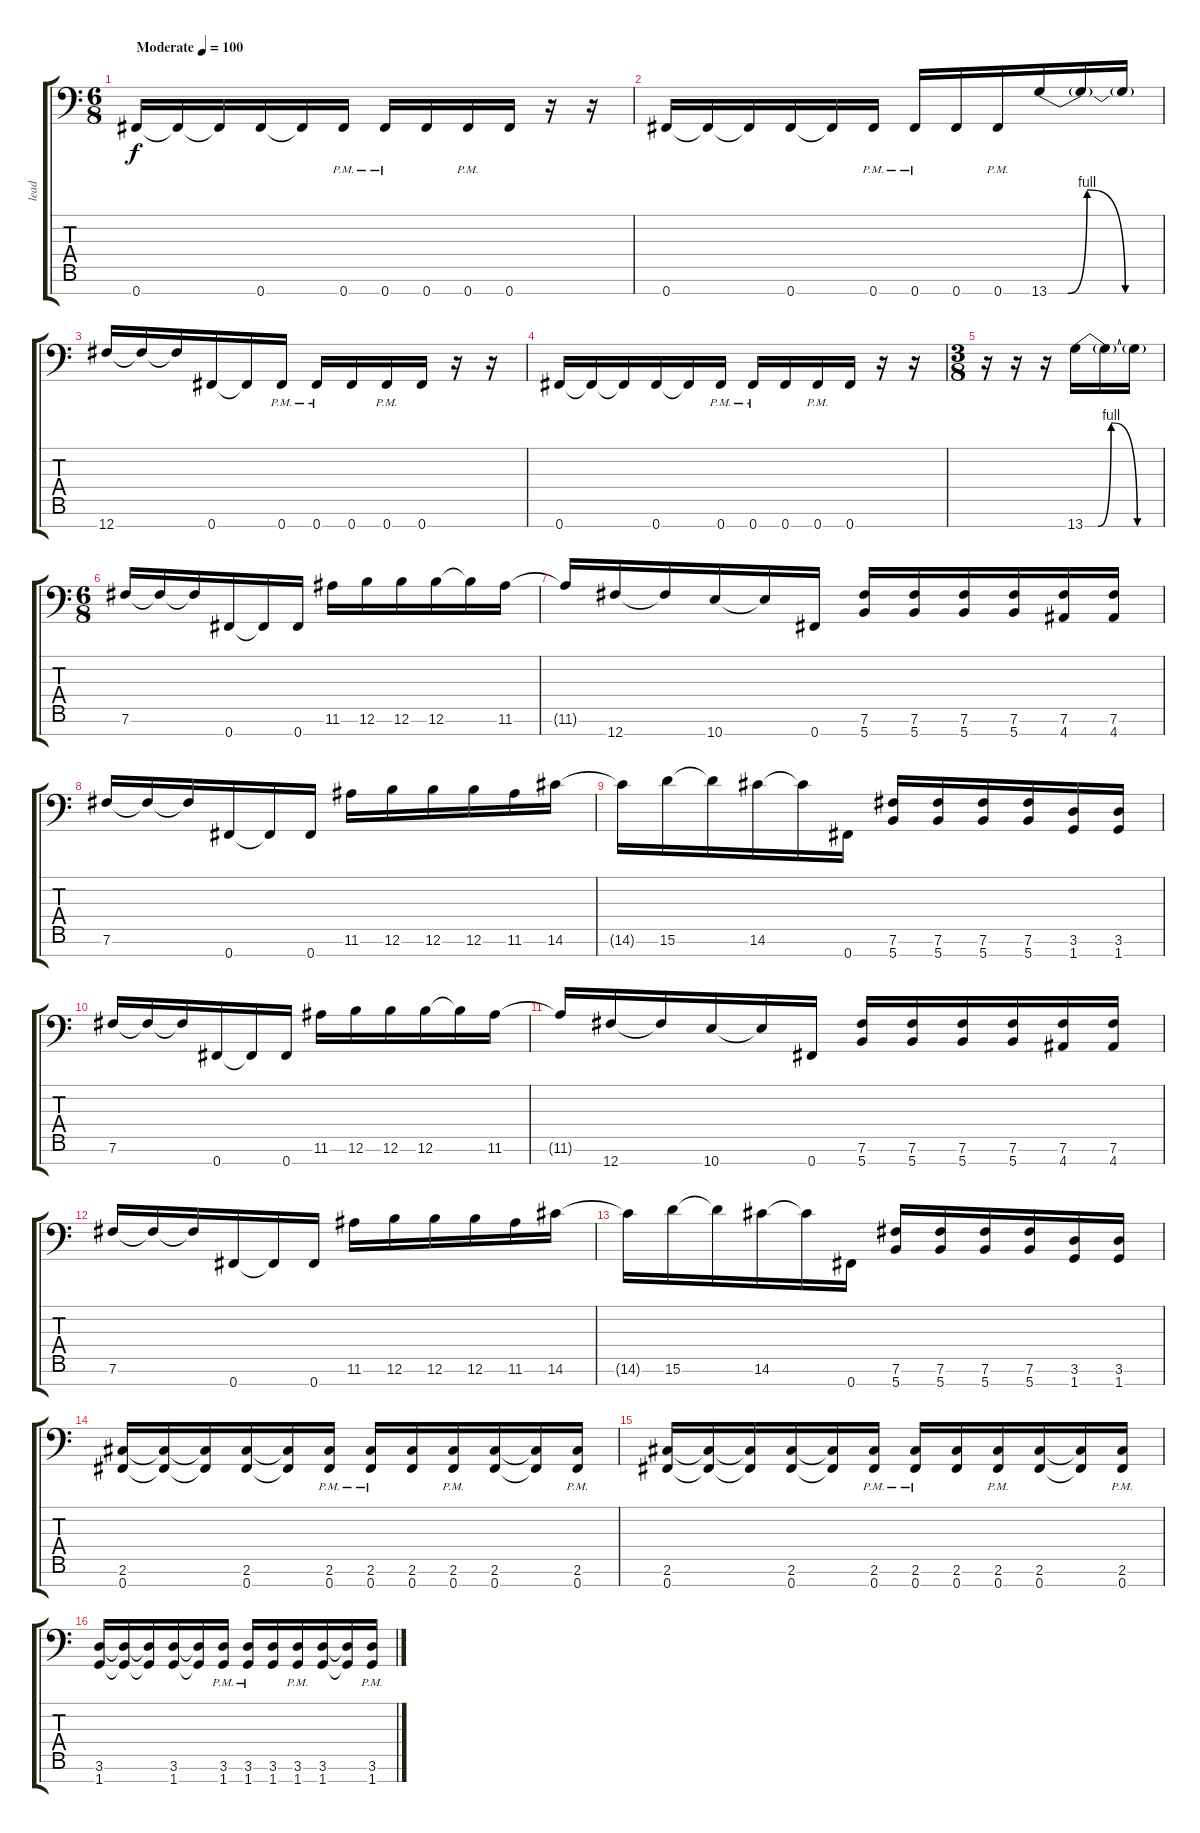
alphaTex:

\track ("lead" "lead") {instrument distortionguitar}
\staff {score tabs}
\tuning (B3 G3 D3 A2 E2 B1 Gb1) {hide}
\ts (6 8)
\tempo (100 "Moderate")
\clef f4
\ks c
0.7.16{dy f instrument distortionguitar} 0.7{t}.16 0.7{t}.16 0.7.16 0.7{t}.16 0.7{pm}.16 0.7{pm}.16 0.7.16 0.7{pm}.16 0.7.16 r.16 r.16 |
0.7.16 0.7{t}.16 0.7{t}.16 0.7.16 0.7{t}.16 0.7{pm}.16 0.7{pm}.16 0.7.16 0.7{pm}.16 13.7{be (custom 0 0 10 0 20 4 40 0)}.16 13.7{t}.16 13.7{t}.16 |
12.7.16 12.7{t}.16 12.7{t}.16 0.7.16 0.7{t}.16 0.7{pm}.16 0.7{pm}.16 0.7.16 0.7{pm}.16 0.7.16 r.16 r.16 |
0.7.16 0.7{t}.16 0.7{t}.16 0.7.16 0.7{t}.16 0.7{pm}.16 0.7{pm}.16 0.7.16 0.7{pm}.16 0.7.16 r.16 r.16 |
\ts (3 8)
r.16 r.16 r.16 13.7{be (custom 0 0 10 0 20 4 40 0)}.16 13.7{t}.16 13.7{t}.16 |
\ts (6 8)
7.6.16 7.6{t}.16 7.6{t}.16 0.7.16 0.7{t}.16 0.7.16 11.6.16 12.6.16 12.6.16 12.6.16 12.6{t}.16 11.6.16 |
11.6{t}.16 12.7.16 12.7{t}.16 10.7.16 10.7{t}.16 0.7.16 (7.6 5.7).16 (7.6 5.7).16 (7.6 5.7).16 (7.6 5.7).16 (7.6 4.7).16 (7.6 4.7).16 |
7.6.16 7.6{t}.16 7.6{t}.16 0.7.16 0.7{t}.16 0.7.16 11.6.16 12.6.16 12.6.16 12.6.16 11.6.16 14.6.16 |
14.6{t}.16 15.6.16 15.6{t}.16 14.6.16 14.6{t}.16 0.7.16 (7.6 5.7).16 (7.6 5.7).16 (7.6 5.7).16 (7.6 5.7).16 (3.6 1.7).16 (3.6 1.7).16 |
7.6.16 7.6{t}.16 7.6{t}.16 0.7.16 0.7{t}.16 0.7.16 11.6.16 12.6.16 12.6.16 12.6.16 12.6{t}.16 11.6.16 |
11.6{t}.16 12.7.16 12.7{t}.16 10.7.16 10.7{t}.16 0.7.16 (7.6 5.7).16 (7.6 5.7).16 (7.6 5.7).16 (7.6 5.7).16 (7.6 4.7).16 (7.6 4.7).16 |
7.6.16 7.6{t}.16 7.6{t}.16 0.7.16 0.7{t}.16 0.7.16 11.6.16 12.6.16 12.6.16 12.6.16 11.6.16 14.6.16 |
14.6{t}.16 15.6.16 15.6{t}.16 14.6.16 14.6{t}.16 0.7.16 (7.6 5.7).16 (7.6 5.7).16 (7.6 5.7).16 (7.6 5.7).16 (3.6 1.7).16 (3.6 1.7).16 |
(2.6 0.7).16 (2.6{t} 0.7{t}).16 (2.6{t} 0.7{t}).16 (2.6 0.7).16 (2.6{t} 0.7{t}).16 (2.6{pm} 0.7{pm}).16 (2.6{pm} 0.7{pm}).16 (2.6 0.7).16 (2.6{pm} 0.7{pm}).16 (2.6 0.7).16 (2.6{t} 0.7{t}).16 (2.6{pm} 0.7{pm}).16 |
(2.6 0.7).16 (2.6{t} 0.7{t}).16 (2.6{t} 0.7{t}).16 (2.6 0.7).16 (2.6{t} 0.7{t}).16 (2.6{pm} 0.7{pm}).16 (2.6{pm} 0.7{pm}).16 (2.6 0.7).16 (2.6{pm} 0.7{pm}).16 (2.6 0.7).16 (2.6{t} 0.7{t}).16 (2.6{pm} 0.7{pm}).16 |
(3.6 1.7).16 (3.6{t} 1.7{t}).16 (3.6{t} 1.7{t}).16 (3.6 1.7).16 (3.6{t} 1.7{t}).16 (3.6{pm} 1.7{pm}).16 (3.6{pm} 1.7{pm}).16 (3.6 1.7).16 (3.6{pm} 1.7{pm}).16 (3.6 1.7).16 (3.6{t} 1.7{t}).16 (3.6{pm} 1.7{pm}).16
